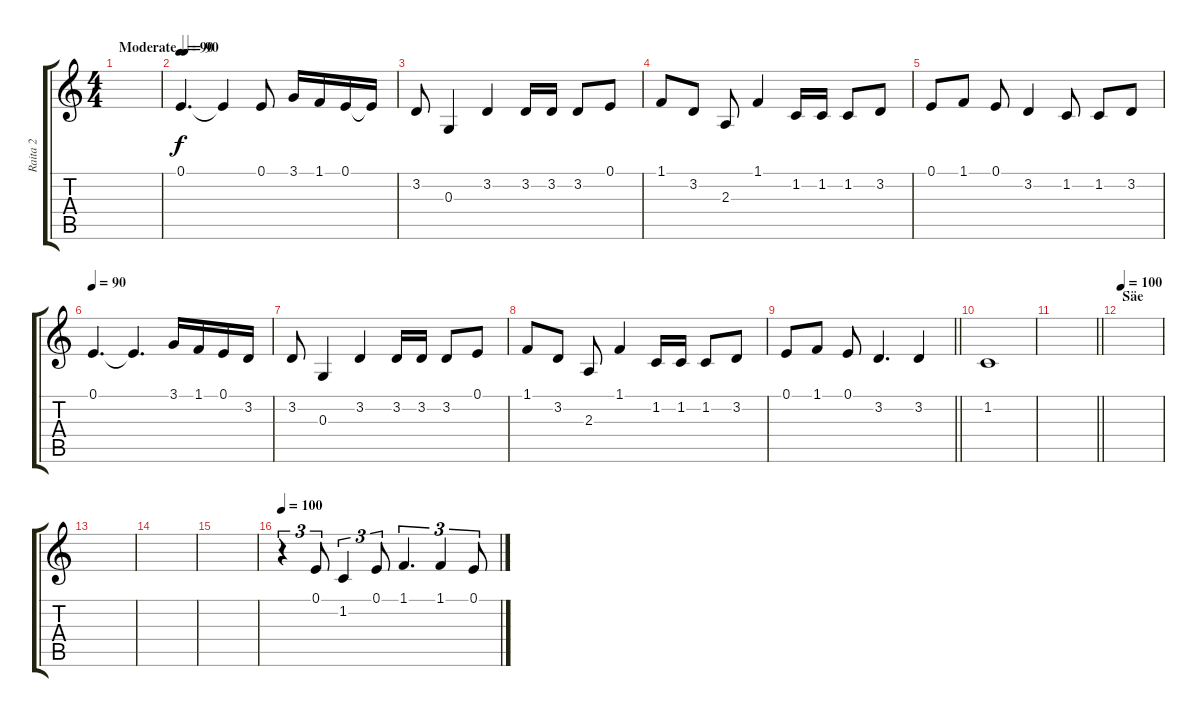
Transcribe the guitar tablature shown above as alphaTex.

\track ("Raita 2" "Raita 2") {instrument violin}
\staff {score tabs}
\tuning (E4 B3 G3 D3 A2 E2) {hide}
\ts (4 4)
\tempo (90 "Moderate")
\clef g2
\ks c
|
\tempo 90
0.1.4{d} 0.1{t}.4 0.1.8 3.1.16 1.1.16 0.1.16 0.1{t}.16 |
3.2.8 0.3.4 3.2.4 3.2.16 3.2.16 3.2.8 0.1.8 |
1.1.8 3.2.8 2.3.8 1.1.4 1.2.16 1.2.16 1.2.8 3.2.8 |
0.1.8 1.1.8 0.1.8 3.2.4 1.2.8 1.2.8 3.2.8 |
\tempo 90
0.1.4{d} 0.1{t}.4{d} 3.1.16 1.1.16 0.1.16 3.2.16 |
3.2.8 0.3.4 3.2.4 3.2.16 3.2.16 3.2.8 0.1.8 |
1.1.8 3.2.8 2.3.8 1.1.4 1.2.16 1.2.16 1.2.8 3.2.8 |
\barLineRight lightlight
0.1.8 1.1.8 0.1.8 3.2.4{d} 3.2.4 |
1.2.1 |
\barLineRight lightlight
|
\section ("" "Säe")
\tempo 100
|
|
|
|
\tempo 100
r.4{tu (3 2)} 0.1.8{tu (3 2)} 1.2.4{tu (3 2)} 0.1.8{tu (3 2)} 1.1.4{d tu (3 2)} 1.1.4{tu (3 2)} 0.1.8{tu (3 2)}
